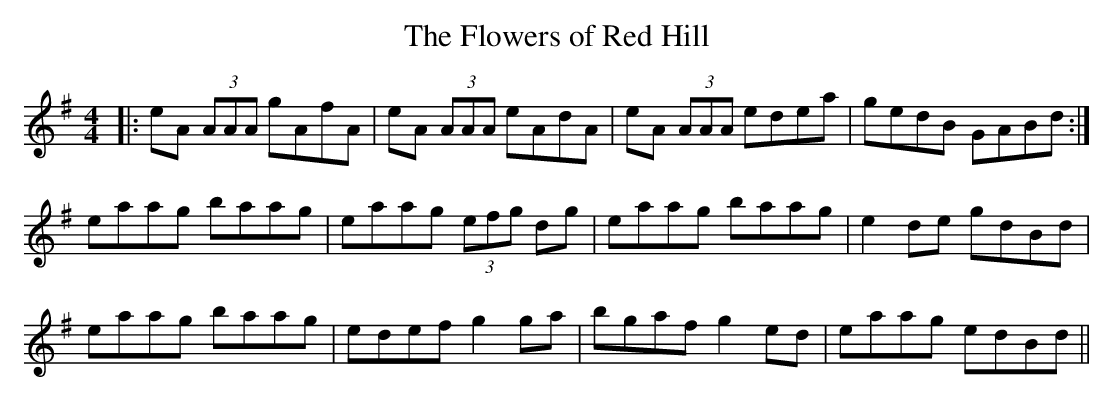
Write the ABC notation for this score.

X:1
T:Flowers of Red Hill, The
M:4/4
K:G
|:eA (3AAA gAfA | eA (3AAA eAdA | eA (3AAA edea | gedB GABd :|
eaag baag | eaag (3efg dg | eaag baag | e2de gdBd |
eaag baag | edef g2ga | bgaf g2ed | eaag edBd||
